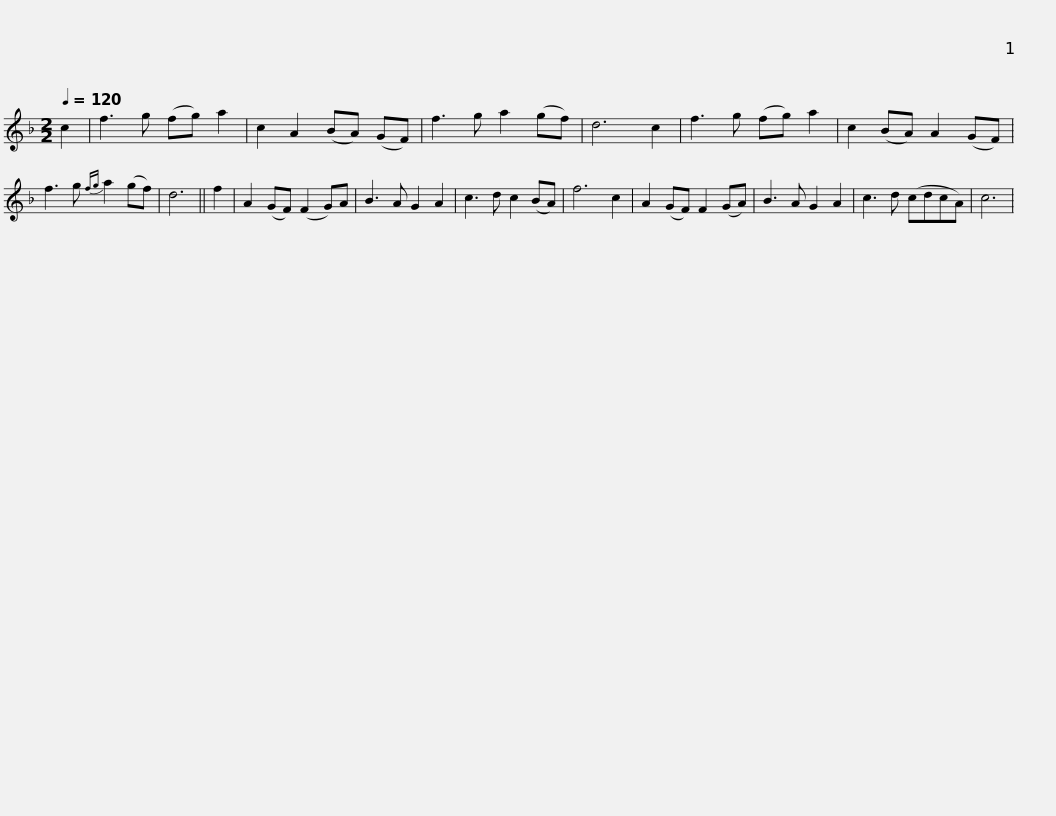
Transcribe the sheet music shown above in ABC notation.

X:1
L:1/8
Q:1/4=120
M:2/2
I:linebreak $
K:Dmin
V:1 treble
V:1
 c2 | f3 g (fg) a2 | c2 A2 (BA) (GF) | f3 g a2 (gf) | d6 c2 | %5
 f3 g (fg) a2 | c2 (BA) A2 (GF) | f3 g{fg} a2 (gf) | d6 ||$ f2 | %10
 A2 (GF) (F2 G)A | B3 A G2 A2 | c3 d c2 (BA) | f6 c2 | A2 (GF) F2 (GA) | %15
 B3 A G2 A2 | c3 d (cdcA) | c6 | %18
